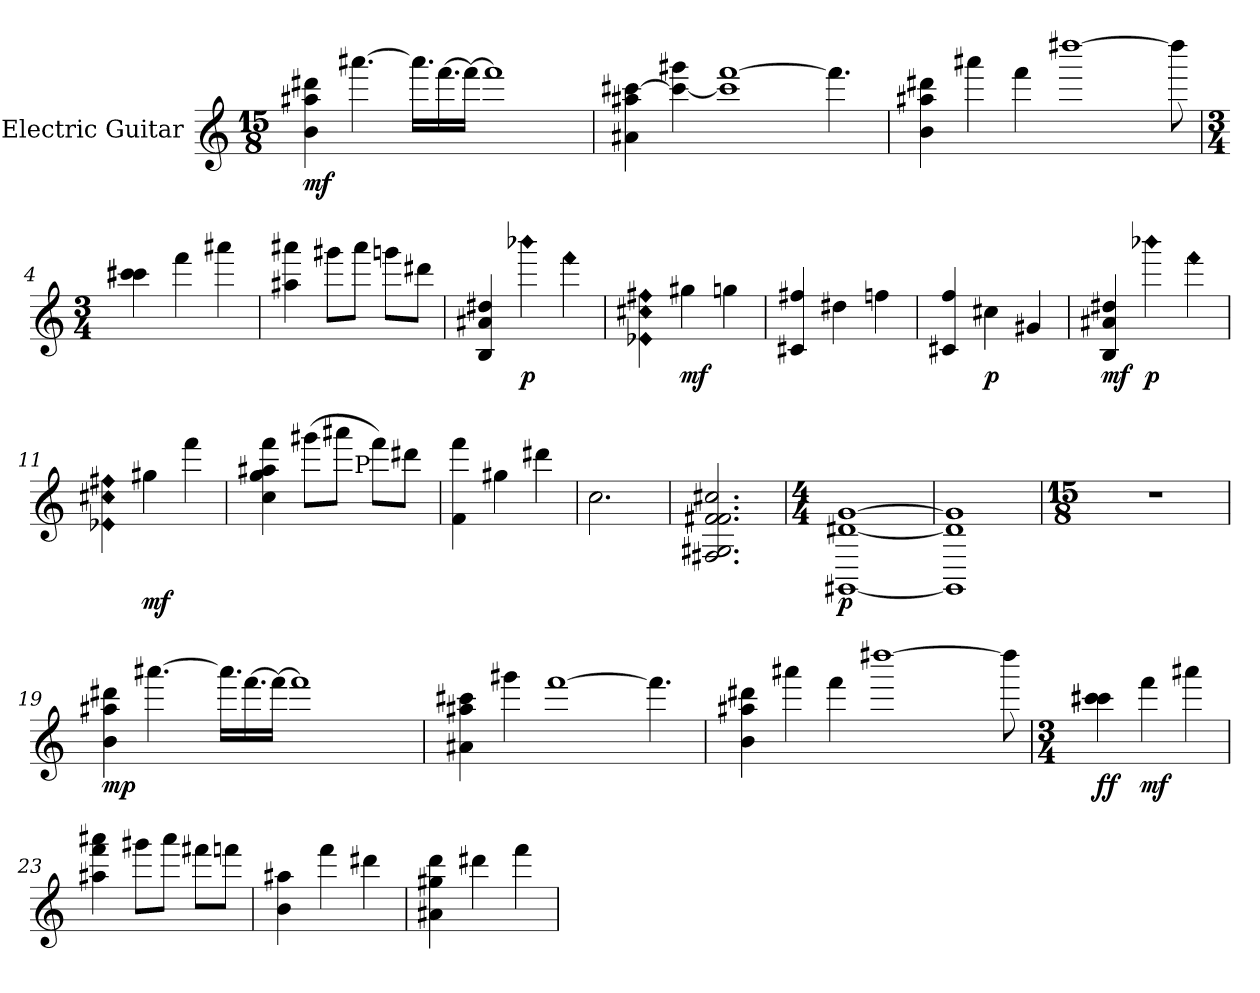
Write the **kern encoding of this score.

**kern	**dynam
*part1	*part1
*staff1	*staff1
*I"Electric Guitar	*
*clefG2	*
*ITrd7c12	*
*k[]	*
*C:	*
*M15/8	*
*MM103	*
=1	=1
!	!LO:DY:b
4B\ 4a#X\ 4dd#X\	mf
[4.aa#X\	.
16.aa#\LL]	.
[16.ff\	.
16ff\JJ_	.
1ff]	.
=2	=2
*MM103	*
4A#X\ 4a#X\ [4cc#X\	.
4cc#\_ 4gg#X\	.
1cc#] [1ff	.
4.ff\]	.
=3	=3
*MM108	*
4B\ 4a#X\ 4dd#X\	.
4aa#X\	.
*MM101	*
4ff\	.
[1ddd#X	.
*MM97	*
8ddd#\]	.
!!LO:LB:g=z
=4	=4
*M3/4	*
*MM109	*
4cc#X\ 4cc#\	.
4ff\	.
4aa#X\	.
=5	=5
4a#X\ 4aa#X\	.
8gg#X\L	.
8aa#\J	.
8ggn\L	.
8dd#X\J	.
=6	=6
4BB/ 4A#X/ 4d#X/	.
!LO:N:head=diamond	!LO:DY:b
4bb-X\	p
!LO:N:head=diamond	!
4ff\	.
=7	=7
!LO:N:n=1:head=diamond	!
!LO:N:n=2:head=diamond	!
!LO:N:n=3:head=diamond	!
4E-X\ 4c#X\ 4f#X\	.
!	!LO:DY:b
4g#X\	mf
4gn\	.
=8	=8
4C#X/ 4f#X/	.
4d#X\	.
4fn\	.
=9	=9
4C#X/ 4f/	.
!	!LO:DY:b
4c#X\	p
4G#X/	.
!!LO:LB:g=z
=10	=10
!	!LO:DY:b
4BB/ 4A#X/ 4d#X/	mf
!LO:N:head=diamond	!LO:DY:b
4bb-X\	p
!LO:N:head=diamond	!
4ff\	.
=11	=11
*MM108	*
!LO:N:n=1:head=diamond	!
!LO:N:n=2:head=diamond	!
!LO:N:n=3:head=diamond	!
4E-X\ 4c#X\ 4f#X\	.
!	!LO:DY:b
4g#X\	mf
4ff\	.
=12	=12
*^	*
4c\ 4g\ 4a#X\ 4ff\	4..ryy	.
(8gg#X\L	.	.
8aa#X\J	.	.
!	!LO:TX:a:t=P	!
.	4ryy	.
8ff\L)	.	.
8dd#X\J	.	.
.	16ryy	.
*v	*v	*
=13	=13
4F\ 4ff\	.
4g#X\	.
4dd#X\	.
=14	=14
*MM116	*
2.c\	.
=15	=15
*MM106	*
2.FF#X/ 2.GG#X/ 2.F#X/ 2.F#/ 2.c#X/	.
=16	=16
*M4/4	*
*MM130	*
!	!LO:DY:b
[1GGG#X [1D#X [1G	p
!!LO:LB:g=z
=17	=17
1GGG#] 1D#] 1G]	.
=18	=18
*M15/8	*
*MM134	*
1...r	.
=19	=19
*MM96	*
!	!LO:DY:b
*^	*
4B\ 4a#X\ 4dd#X\	2ryy	mp
[4.aa#X\	.	.
*MM104	*	*
.	1ryy	.
16.aa#\LL]	.	.
[16.ff\	.	.
16ff\JJ_	.	.
1ff]	.	.
.	4.ryy	.
*v	*v	*
=20	=20
*MM103	*
4A#X\ 4a#X\ 4cc#X\	.
4gg#X\	.
[1ff	.
4.ff\]	.
!!LO:LB:g=z
=21	=21
*^	*
4B\ 4a#X\ 4dd#X\	1.ryy	.
4aa#X\	.	.
4ff\	.	.
[1ddd#X	.	.
*MM100	*	*
.	4.ryy	.
8ddd#\]	.	.
*v	*v	*
=22	=22
*M3/4	*
*MM109	*
*^	*
!	!	!LO:DY:b
*v	*v	*
4cc#X\ 4cc#\	ff
!	!LO:DY:b
4ff\	mf
4aa#X\	.
=23	=23
4a#X\ 4ff\ 4aa#X\	.
8gg#X\L	.
8aa#\J	.
8ff#X\L	.
8ffn\J	.
=24	=24
4B\ 4a#X\	.
4ff\	.
4dd#X\	.
=25	=25
*MM108	*
4A#X\ 4g#X\ 4dd\	.
4dd#X\	.
4ff\	.
=	=
*-	*-
